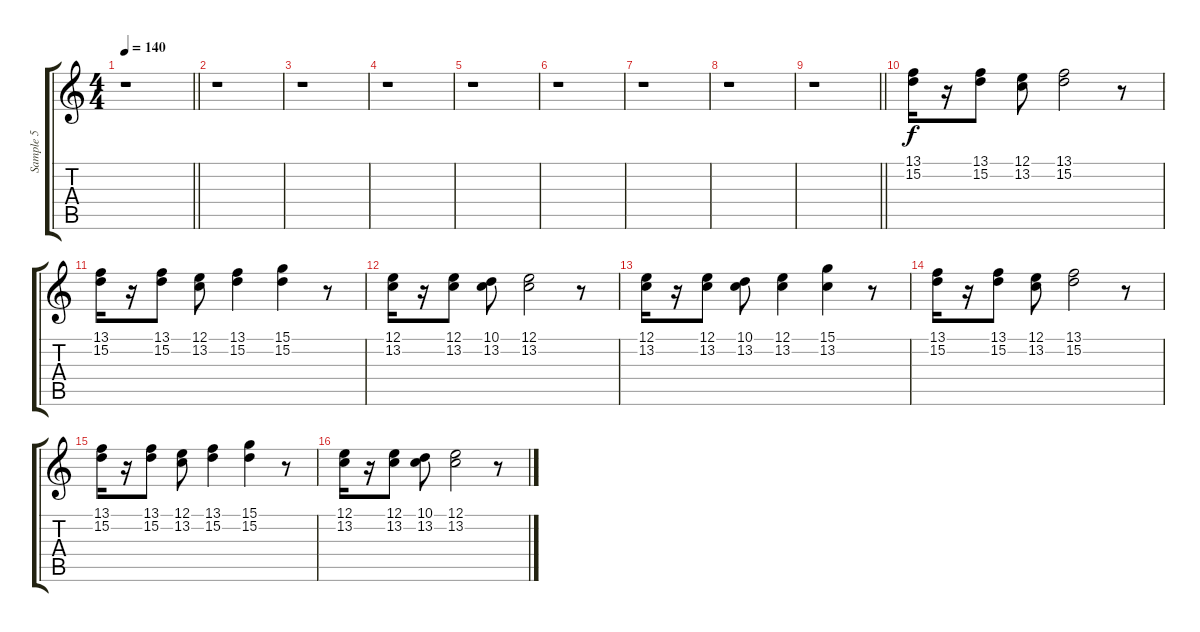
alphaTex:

\track ("Sample 5" "Sample 5") {instrument lead1square}
\staff {score tabs}
\tuning (E4 B3 G3 D3 A2 E2) {hide}
\ts (4 4)
\tempo 140
\clef g2
\barLineRight lightlight
\ks c
r.1{dy f} |
\section ("" " ")
r.1 |
r.1 |
r.1 |
r.1 |
r.1 |
r.1 |
r.1 |
\barLineRight lightlight
r.1 |
\section ("" " ")
(13.1 15.2).16 r.16 (13.1 15.2).8 (12.1 13.2).8 (13.1 15.2).2 r.8 |
(13.1 15.2).16 r.16 (13.1 15.2).8 (12.1 13.2).8 (13.1 15.2).4 (15.1 15.2).4 r.8 |
(12.1 13.2).16 r.16 (12.1 13.2).8 (10.1 13.2).8 (12.1 13.2).2 r.8 |
(12.1 13.2).16 r.16 (12.1 13.2).8 (10.1 13.2).8 (12.1 13.2).4 (15.1 13.2).4 r.8 |
(13.1 15.2).16 r.16 (13.1 15.2).8 (12.1 13.2).8 (13.1 15.2).2 r.8 |
(13.1 15.2).16 r.16 (13.1 15.2).8 (12.1 13.2).8 (13.1 15.2).4 (15.1 15.2).4 r.8 |
(12.1 13.2).16 r.16 (12.1 13.2).8 (10.1 13.2).8 (12.1 13.2).2 r.8
